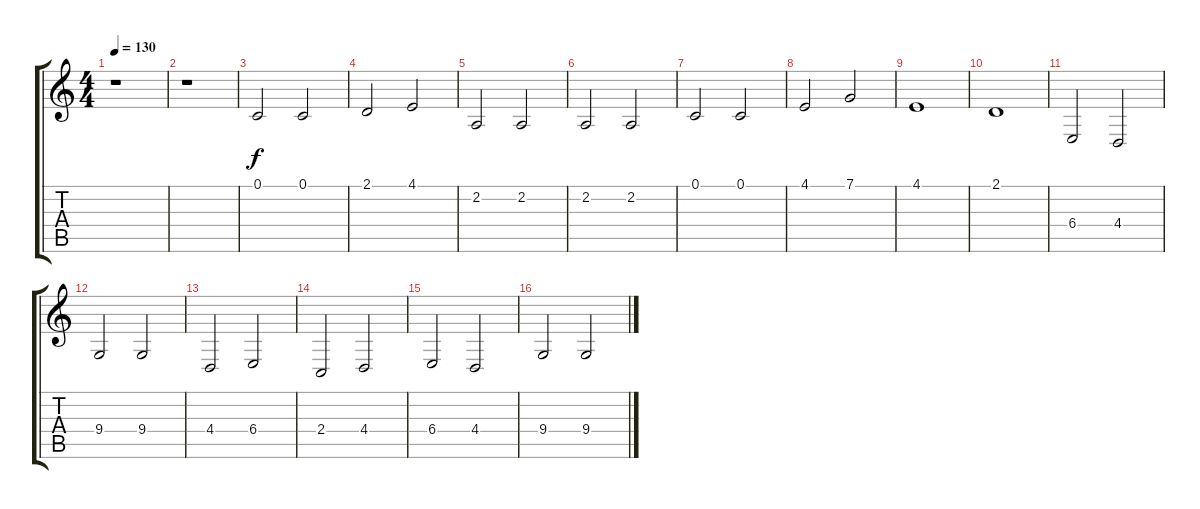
\track ("           Vocal choir" "          ") {instrument choiraahs}
\staff {score tabs}
\tuning (C4 G3 Eb3 Bb2 F2 C2) {hide}
\ts (4 4)
\tempo 130
\clef g2
\ks c
r.1{dy mf} |
r.1 |
0.1.2{dy f} 0.1.2 |
2.1.2 4.1.2 |
2.2.2 2.2.2 |
2.2.2 2.2.2 |
0.1.2 0.1.2 |
4.1.2 7.1.2 |
4.1.1 |
2.1.1 |
6.4.2 4.4.2 |
9.4.2 9.4.2 |
4.4.2 6.4.2 |
2.4.2 4.4.2 |
6.4.2 4.4.2 |
9.4.2 9.4.2
